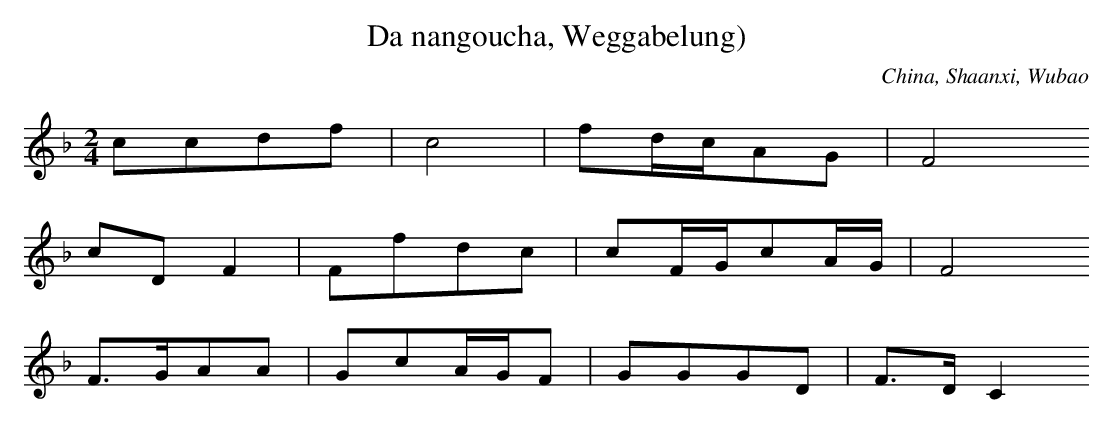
X:1
T: Da nangoucha, Weggabelung)
O: China, Shaanxi, Wubao
M: 2/4
L: 1/16
K: F
c2c2d2f2 | c8 | f2dcA2G2 | F8
c2D2F4 | F2f2d2c2 | c2FGc2AG | F8
F3GA2A2 | G2c2AGF2 | G2G2G2D2 | F3DC4
